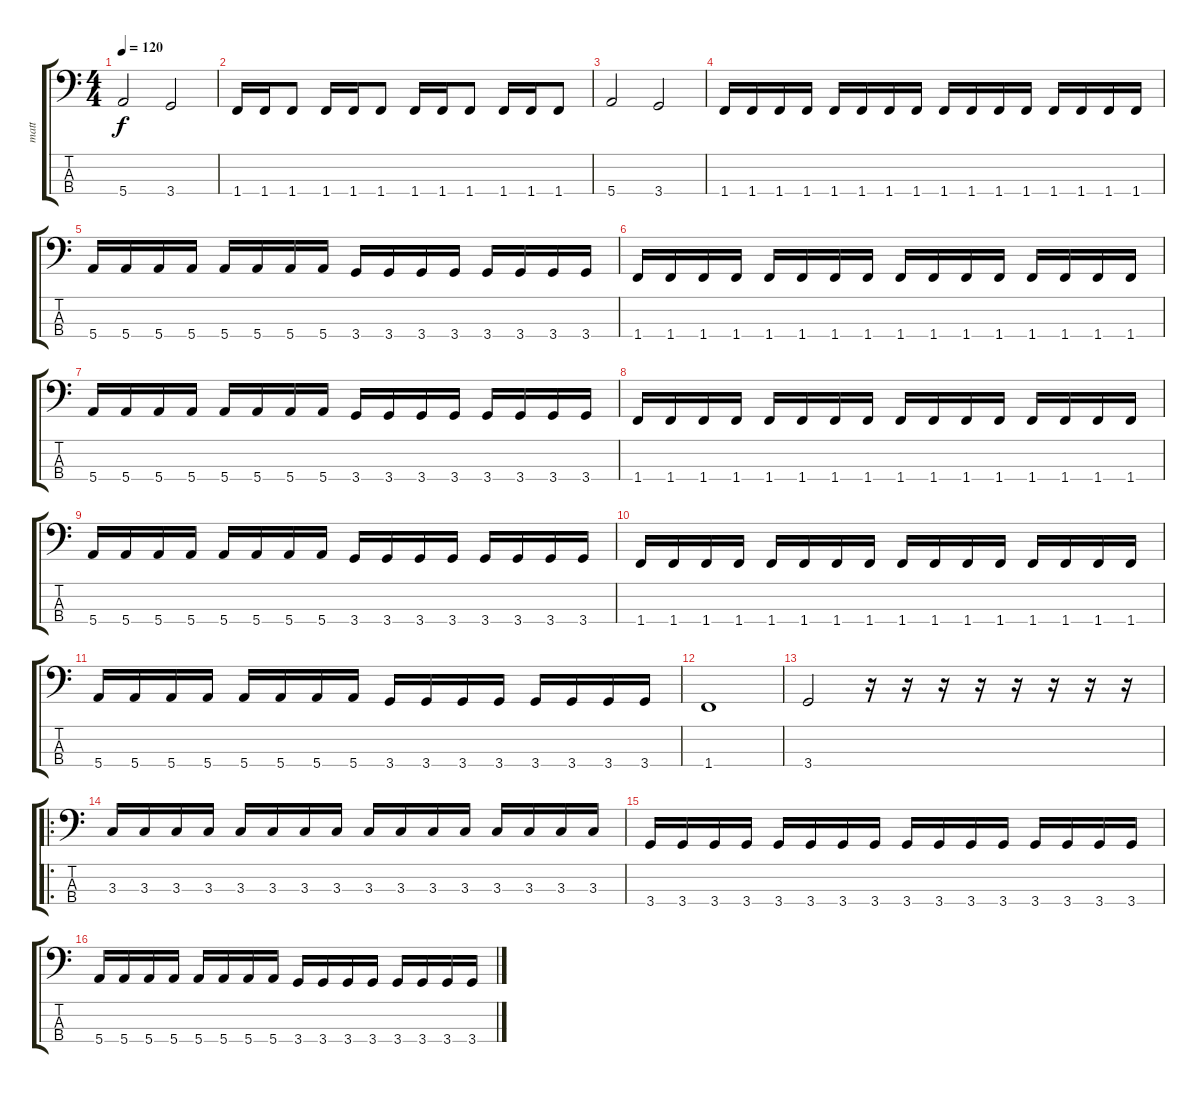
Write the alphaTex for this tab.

\track ("matt" "matt") {instrument electricbasspick}
\staff {score tabs}
\tuning (G2 D2 A1 E1) {hide}
\ts (4 4)
\tempo 120
\clef f4
\ks c
5.4.2{dy f} 3.4.2 |
1.4.16 1.4.16 1.4.8 1.4.16 1.4.16 1.4.8 1.4.16 1.4.16 1.4.8 1.4.16 1.4.16 1.4.8 |
5.4.2 3.4.2 |
1.4.16 1.4.16 1.4.16 1.4.16 1.4.16 1.4.16 1.4.16 1.4.16 1.4.16 1.4.16 1.4.16 1.4.16 1.4.16 1.4.16 1.4.16 1.4.16 |
5.4.16 5.4.16 5.4.16 5.4.16 5.4.16 5.4.16 5.4.16 5.4.16 3.4.16 3.4.16 3.4.16 3.4.16 3.4.16 3.4.16 3.4.16 3.4.16 |
1.4.16 1.4.16 1.4.16 1.4.16 1.4.16 1.4.16 1.4.16 1.4.16 1.4.16 1.4.16 1.4.16 1.4.16 1.4.16 1.4.16 1.4.16 1.4.16 |
5.4.16 5.4.16 5.4.16 5.4.16 5.4.16 5.4.16 5.4.16 5.4.16 3.4.16 3.4.16 3.4.16 3.4.16 3.4.16 3.4.16 3.4.16 3.4.16 |
1.4.16 1.4.16 1.4.16 1.4.16 1.4.16 1.4.16 1.4.16 1.4.16 1.4.16 1.4.16 1.4.16 1.4.16 1.4.16 1.4.16 1.4.16 1.4.16 |
5.4.16 5.4.16 5.4.16 5.4.16 5.4.16 5.4.16 5.4.16 5.4.16 3.4.16 3.4.16 3.4.16 3.4.16 3.4.16 3.4.16 3.4.16 3.4.16 |
1.4.16 1.4.16 1.4.16 1.4.16 1.4.16 1.4.16 1.4.16 1.4.16 1.4.16 1.4.16 1.4.16 1.4.16 1.4.16 1.4.16 1.4.16 1.4.16 |
5.4.16 5.4.16 5.4.16 5.4.16 5.4.16 5.4.16 5.4.16 5.4.16 3.4.16 3.4.16 3.4.16 3.4.16 3.4.16 3.4.16 3.4.16 3.4.16 |
1.4.1 |
3.4.2 r.16 r.16 r.16 r.16 r.16 r.16 r.16 r.16 |
\ro
3.3.16 3.3.16 3.3.16 3.3.16 3.3.16 3.3.16 3.3.16 3.3.16 3.3.16 3.3.16 3.3.16 3.3.16 3.3.16 3.3.16 3.3.16 3.3.16 |
3.4.16 3.4.16 3.4.16 3.4.16 3.4.16 3.4.16 3.4.16 3.4.16 3.4.16 3.4.16 3.4.16 3.4.16 3.4.16 3.4.16 3.4.16 3.4.16 |
5.4.16 5.4.16 5.4.16 5.4.16 5.4.16 5.4.16 5.4.16 5.4.16 3.4.16 3.4.16 3.4.16 3.4.16 3.4.16 3.4.16 3.4.16 3.4.16
